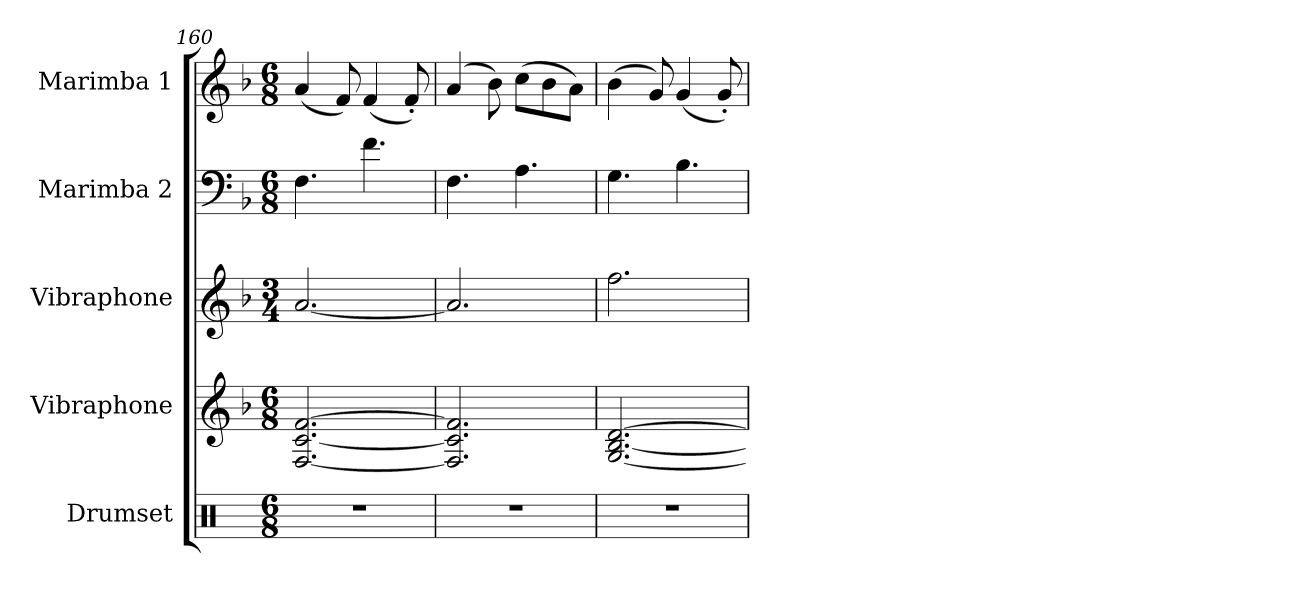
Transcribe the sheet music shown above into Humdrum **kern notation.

**kern	**kern	**kern	**kern	**kern
*part5	*part4	*part3	*part2	*part1
*staff5	*staff4	*staff3	*staff2	*staff1
*I"Drumset	*I"Vibraphone	*I"Vibraphone	*I"Marimba 2	*I"Marimba 1
*I'Drs.	*I'Vib.	*I'Vib.	*I'Mrm. 2	*I'Mrm. 1
*clefX	*clefG2	*clefG2	*clefF4	*clefG2
*k[]	*k[b-]	*k[b-]	*k[b-]	*k[b-]
*M6/8	*M6/8	*M3/4	*M6/8	*M6/8
=160	=160	=160	=160	=160
2.r	[2.F/ [2.c/ [2.f/	[2.a/	4.F\	(4a/
.	.	.	.	8f/)
.	.	.	4.f\	(4f/
.	.	.	.	8f'/)
=161	=161	=161	=161	=161
2.r	2.F/] 2.c/] 2.f/]	2.a/]	4.F\	(4a/
.	.	.	.	8b-\)
.	.	.	4.A\	(8cc\L
.	.	.	.	8b-\
.	.	.	.	8a\J)
=162	=162	=162	=162	=162
2.r	[2.G/ [2.B-/ [2.d/	2.ff\	4.G\	(4b-\
.	.	.	.	8g/)
.	.	.	4.B-\	(4g/
.	.	.	.	8g'/)
=	=	=	=	=
*-	*-	*-	*-	*-
